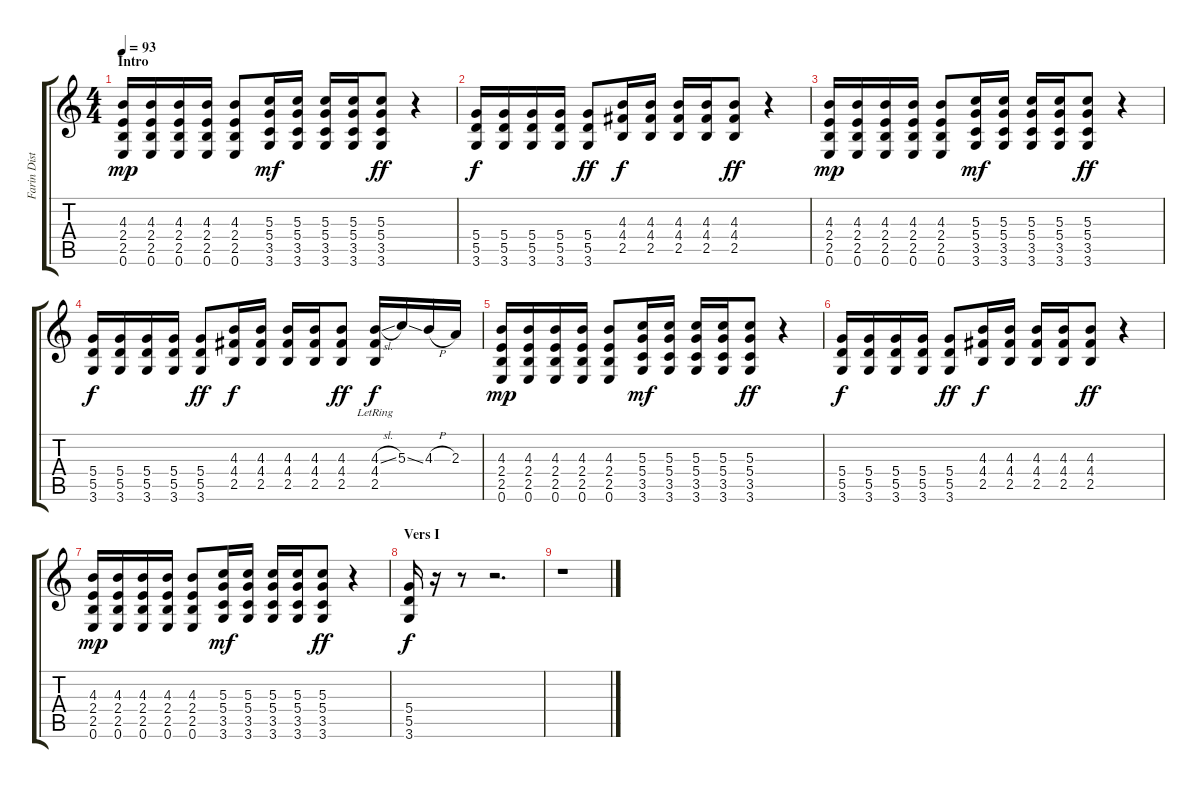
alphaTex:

\track ("Farin Dist" "Farin Dist") {instrument distortionguitar}
\staff {score tabs}
\tuning (E4 B3 G3 D3 A2 E2) {hide}
\ts (4 4)
\section ("" "Intro")
\tempo 93
\clef g2
\ks c
(4.3 2.4 2.5 0.6).16{dy mp instrument distortionguitar} (4.3 2.4 2.5 0.6).16 (4.3 2.4 2.5 0.6).16 (4.3 2.4 2.5 0.6).16 (4.3 2.4 2.5 0.6).8 (5.3 5.4 3.5 3.6).16{dy mf} (5.3 5.4 3.5 3.6).16 (5.3 5.4 3.5 3.6).16 (5.3 5.4 3.5 3.6).16 (5.3 5.4 3.5 3.6).8{dy ff} r.4 |
(5.4 5.5 3.6).16{dy f} (5.4 5.5 3.6).16 (5.4 5.5 3.6).16 (5.4 5.5 3.6).16 (5.4 5.5 3.6).8{dy ff} (4.3 4.4 2.5).16{dy f} (4.3 4.4 2.5).16 (4.3 4.4 2.5).16 (4.3 4.4 2.5).16 (4.3 4.4 2.5).8{dy ff} r.4 |
(4.3 2.4 2.5 0.6).16{dy mp} (4.3 2.4 2.5 0.6).16 (4.3 2.4 2.5 0.6).16 (4.3 2.4 2.5 0.6).16 (4.3 2.4 2.5 0.6).8 (5.3 5.4 3.5 3.6).16{dy mf} (5.3 5.4 3.5 3.6).16 (5.3 5.4 3.5 3.6).16 (5.3 5.4 3.5 3.6).16 (5.3 5.4 3.5 3.6).8{dy ff} r.4 |
(5.4 5.5 3.6).16{dy f} (5.4 5.5 3.6).16 (5.4 5.5 3.6).16 (5.4 5.5 3.6).16 (5.4 5.5 3.6).8{dy ff} (4.3 4.4 2.5).16{dy f} (4.3 4.4 2.5).16 (4.3 4.4 2.5).16 (4.3 4.4 2.5).16 (4.3 4.4 2.5).8{dy ff} (4.3{sl} 4.4{lr} 2.5{lr}).16{dy f} 5.3{ss}.16 4.3{h}.16 2.3.16 |
(4.3 2.4 2.5 0.6).16{dy mp} (4.3 2.4 2.5 0.6).16 (4.3 2.4 2.5 0.6).16 (4.3 2.4 2.5 0.6).16 (4.3 2.4 2.5 0.6).8 (5.3 5.4 3.5 3.6).16{dy mf} (5.3 5.4 3.5 3.6).16 (5.3 5.4 3.5 3.6).16 (5.3 5.4 3.5 3.6).16 (5.3 5.4 3.5 3.6).8{dy ff} r.4 |
(5.4 5.5 3.6).16{dy f} (5.4 5.5 3.6).16 (5.4 5.5 3.6).16 (5.4 5.5 3.6).16 (5.4 5.5 3.6).8{dy ff} (4.3 4.4 2.5).16{dy f} (4.3 4.4 2.5).16 (4.3 4.4 2.5).16 (4.3 4.4 2.5).16 (4.3 4.4 2.5).8{dy ff} r.4 |
(4.3 2.4 2.5 0.6).16{dy mp} (4.3 2.4 2.5 0.6).16 (4.3 2.4 2.5 0.6).16 (4.3 2.4 2.5 0.6).16 (4.3 2.4 2.5 0.6).8 (5.3 5.4 3.5 3.6).16{dy mf} (5.3 5.4 3.5 3.6).16 (5.3 5.4 3.5 3.6).16 (5.3 5.4 3.5 3.6).16 (5.3 5.4 3.5 3.6).8{dy ff} r.4 |
\section ("" "Vers I")
(5.4 5.5 3.6).16{dy f} r.16 r.8 r.2{d} |
r.1
